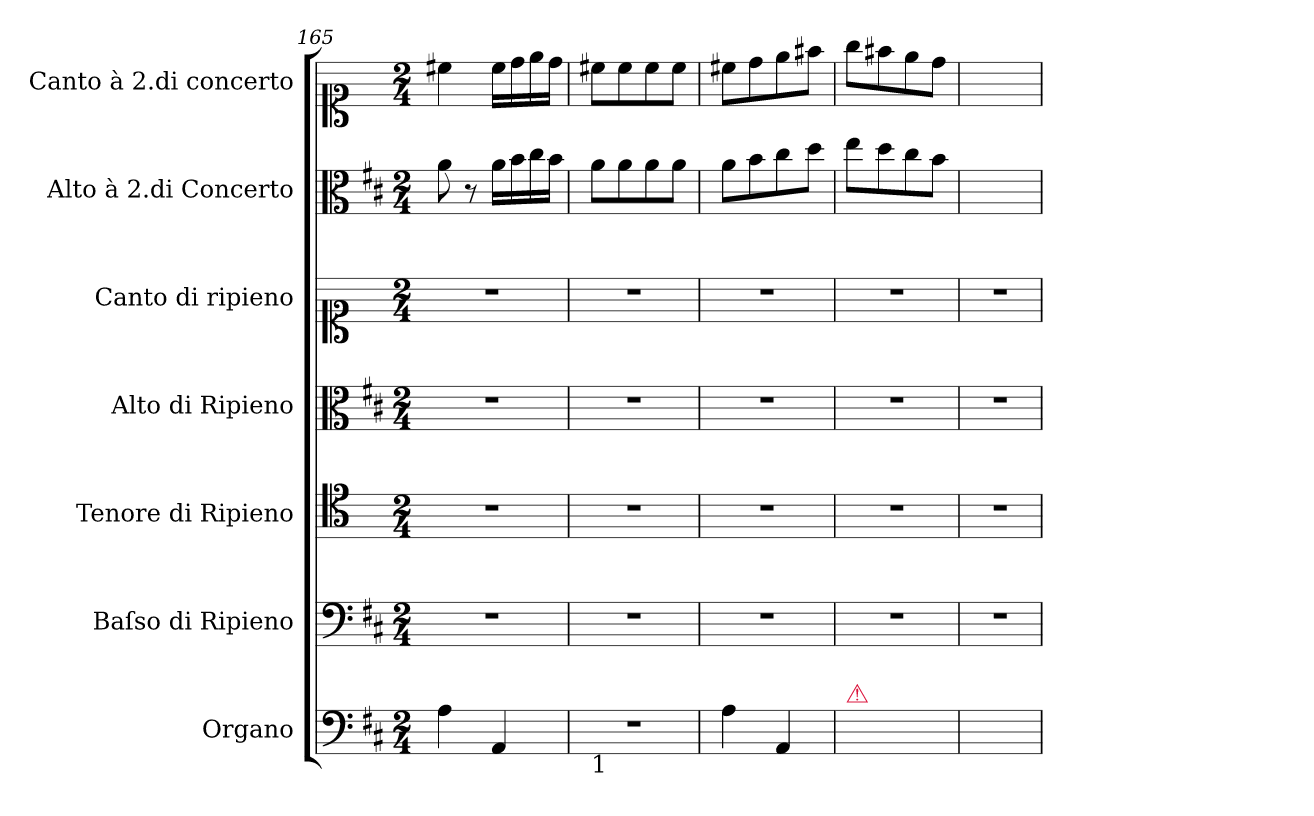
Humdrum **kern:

**kern	**kern	**kern	**kern	**kern	**kern	**kern
*part7	*part6	*part5	*part4	*part3	*part2	*part1
*staff7	*staff6	*staff5	*staff4	*staff3	*staff2	*staff1
*I"Organo	*I"Baſso di Ripieno	*I"Tenore di Ripieno	*I"Alto di Ripieno	*I"Canto di ripieno	*I"Alto à 2.di Concerto	*I"Canto à 2.di concerto
*I'org	*I'B rip	*I'T rip	*I'A rip	*	*I'A conc	*
*clefF4	*clefF4	*clefC4	*clefC3	*clefC1	*clefC3	*clefC1
*k[f#c#]	*k[f#c#]	*k[]	*k[f#c#]	*k[]	*k[f#c#]	*k[]
*M2/4	*M2/4	*M2/4	*M2/4	*M2/4	*M2/4	*M2/4
=165	=165	=165	=165	=165	=165	=165
4A\	2r	2r	2r	2r	8a\	4cc#\
.	.	.	.	.	8r	.
4AA/	.	.	.	.	16a\LL	16cc#\LL
.	.	.	.	.	16b\	16dd\
.	.	.	.	.	16cc#\	16ee\
.	.	.	.	.	16b\JJ	16dd\JJ
=166	=166	=166	=166	=166	=166	=166
!LO:TX:b:t=1	!	!	!	!	!	!
2r	2r	2r	2r	2r	8a\L	8cc#\L
.	.	.	.	.	8a\	8cc#\
.	.	.	.	.	8a\	8cc#\
.	.	.	.	.	8a\J	8cc#\J
=167	=167	=167	=167	=167	=167	=167
4A\	2r	2r	2r	2r	8a\L	8cc#\L
.	.	.	.	.	8b\	8dd\
4AA/	.	.	.	.	8cc#\	8ee\
.	.	.	.	.	8dd\J	8ff#\J
=168	=168	=168	=168	=168	=168	=168
!LO:TX:a:color=crimson:t=⚠	!	!	!	!	!	!
2ryy	2r	2r	2r	2r	8ee\L	8gg\L
.	.	.	.	.	8dd\	8ff#\
.	.	.	.	.	8cc#\	8ee\
.	.	.	.	.	8b\J	8dd\J
=	=	=	=	=	=	=
2ryy	2r	2r	2r	2r	2ryy	2ryy
=	=	=	=	=	=	=
*-	*-	*-	*-	*-	*-	*-
